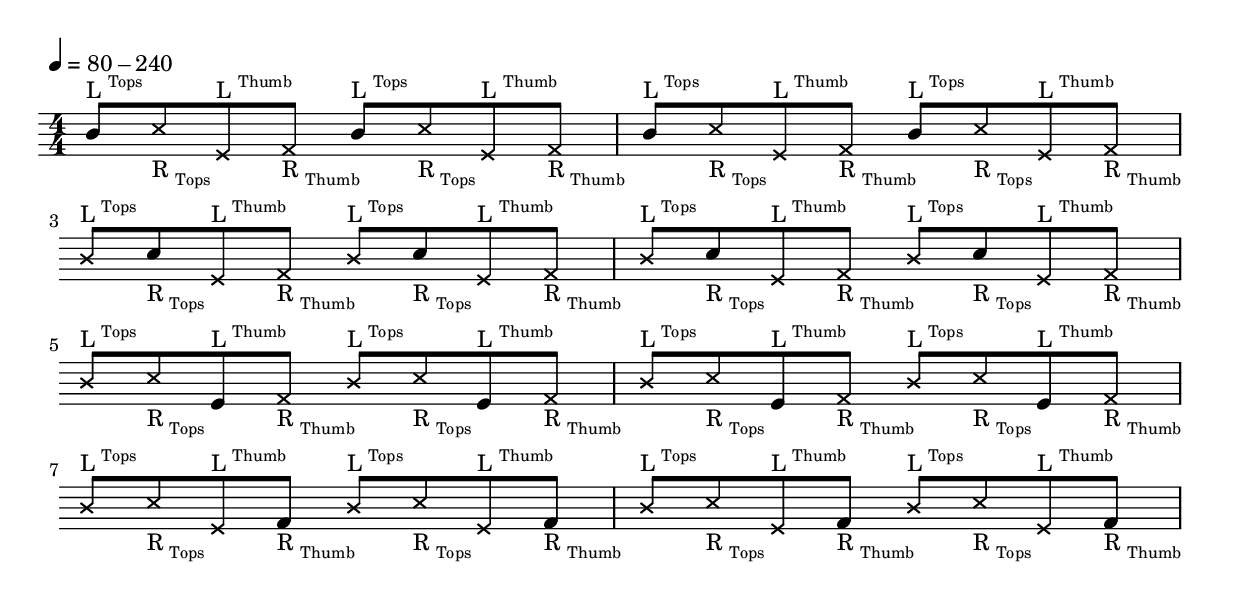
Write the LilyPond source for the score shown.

\version "2.24.1"
\include "../global.ly"

\layout {
  indent = -3.5
}

\relative {
  \defaultScoreSettings
  \tempo 4 = 80 - 240
  \time 4/4

  \rimNote

  \repeat unfold 4 { \once \defaultNote b'8^\LTopsTop                    c_\RTopsBtm                    e,^\LThumbTop                    f_\RThumbBtm } \break
  \repeat unfold 4 {                     b8^\LTopsTop \once \defaultNote c_\RTopsBtm                    e,^\LThumbTop                    f_\RThumbBtm } \break
  \repeat unfold 4 {                     b8^\LTopsTop                    c_\RTopsBtm \once \defaultNote e,^\LThumbTop                    f_\RThumbBtm } \break
  \repeat unfold 4 {                     b8^\LTopsTop                    c_\RTopsBtm                    e,^\LThumbTop \once \defaultNote f_\RThumbBtm } \break

  \resetNoteHead
}